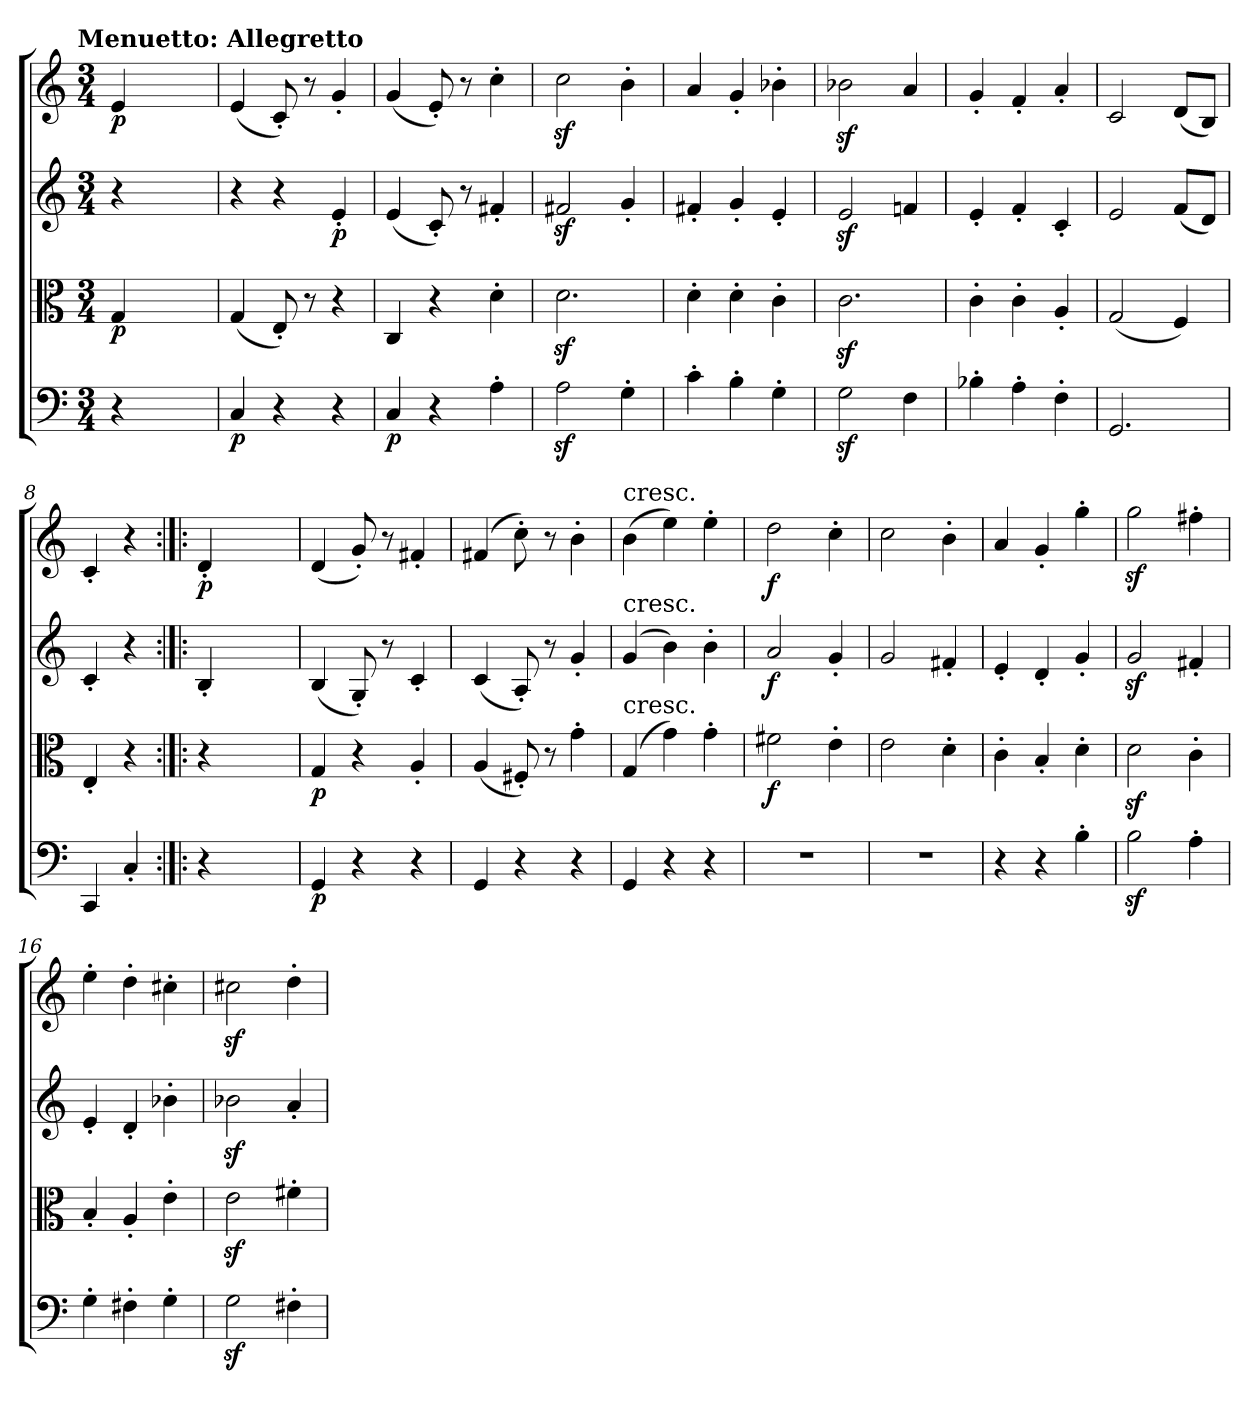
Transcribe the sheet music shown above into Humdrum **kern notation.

**kern	**dynam	**kern	**dynam	**kern	**dynam	**kern	**dynam
*part4	*part4	*part3	*part3	*part2	*part2	*part1	*part1
*staff4	*staff4	*staff3	*staff3	*staff2	*staff2	*staff1	*staff1
*clefF4	*	*clefC3	*	*clefG2	*	*clefG2	*
*k[]	*	*k[]	*	*k[]	*	*k[]	*
*C:	*	*C:	*	*C:	*	*C:	*
!!LO:TX:omd:t=Menuetto&colon; Allegretto
*M3/4	*	*M3/4	*	*M3/4	*	*M3/4	*
*MM108	*	*MM108	*	*MM108	*	*MM108	*
=	=	=	=	=	=	=	=
4r	.	4G/	p	4r	.	4e/	p
2ryy	.	2ryy	.	2ryy	.	2ryy	.
=1	=1	=1	=1	=1	=1	=1	=1
4C/	p	(4G/	.	4r	.	(4e/	.
4r	.	8E'/)	.	4r	.	8c'/)	.
.	.	8r	.	.	.	8r	.
4r	.	4r	.	4e'/	p	4g'/	.
=2	=2	=2	=2	=2	=2	=2	=2
4C/	p	4C/	.	(4e/	.	(4g/	.
4r	.	4r	.	8c'/)	.	8e'/)	.
.	.	.	.	8r	.	8r	.
4A'\	.	4d'\	.	4f#X'/	.	4cc'\	.
=3	=3	=3	=3	=3	=3	=3	=3
2Az\	.	2.dz\	.	2f#Xz/	.	2ccz\	.
4G'\	.	.	.	4g'/	.	4b'\	.
=4	=4	=4	=4	=4	=4	=4	=4
4c'\	.	4d'\	.	4f#X'/	.	4a/	.
4B'\	.	4d'\	.	4g'/	.	4g'/	.
4G'\	.	4c'\	.	4e'/	.	4b-X'\	.
=5	=5	=5	=5	=5	=5	=5	=5
2Gz\	.	2.cz\	.	2ez/	.	2b-Xz\	.
4F\	.	.	.	4fn/	.	4a/	.
=6	=6	=6	=6	=6	=6	=6	=6
4B-X'\	.	4c'\	.	4e'/	.	4g'/	.
4A'\	.	4c'\	.	4f'/	.	4f'/	.
4F'\	.	4A'/	.	4c'/	.	4a'/	.
=7	=7	=7	=7	=7	=7	=7	=7
2.GG/	.	(2G/	.	2e/	.	2c/	.
.	.	4F/)	.	(8f/L	.	(8d/L	.
.	.	.	.	8d/J)	.	8B/J)	.
=8	=8	=8	=8	=8	=8	=8	=8
4CC/	.	4E'/	.	4c'/	.	4c'/	.
4C'/	.	4r	.	4r	.	4r	.
=:|!|:	=:|!|:	=:|!|:	=:|!|:	=:|!|:	=:|!|:	=:|!|:	=:|!|:
4r	.	4r	.	4B'/	.	4d'/	p
2ryy	.	2ryy	.	2ryy	.	2ryy	.
=9	=9	=9	=9	=9	=9	=9	=9
4GG/	p	4G/	p	(4B/	.	(4d/	.
4r	.	4r	.	8G'/)	.	8g'/)	.
.	.	.	.	8r	.	8r	.
4r	.	4A'/	.	4c'/	.	4f#X'/	.
=10	=10	=10	=10	=10	=10	=10	=10
4GG/	.	(4A/	.	(4c/	.	(4f#X/	.
4r	.	8F#X'/)	.	8A'/)	.	8cc'\)	.
.	.	8r	.	8r	.	8r	.
4r	.	4g'\	.	4g'/	.	4b'\	.
=11	=11	=11	=11	=11	=11	=11	=11
!	!	!	!	!	!	!LO:TX:t=cresc.	!
!	!	!	!	!LO:TX:t=cresc.	!	!	!
!	!	!LO:TX:t=cresc.	!	!	!	!	!
4GG/	.	(4G/	.	(4g/	.	(4b\	.
4r	.	4g\)	.	4b\)	.	4ee\)	.
4r	.	4g'\	.	4b'\	.	4ee'\	.
=12	=12	=12	=12	=12	=12	=12	=12
2.r	.	2f#X\	f	2a/	f	2dd\	f
.	.	4e'\	.	4g'/	.	4cc'\	.
=13	=13	=13	=13	=13	=13	=13	=13
2.r	.	2e\	.	2g/	.	2cc\	.
.	.	4d'\	.	4f#X'/	.	4b'\	.
=14	=14	=14	=14	=14	=14	=14	=14
4r	.	4c'\	.	4e'/	.	4a/	.
4r	.	4B'/	.	4d'/	.	4g'/	.
4B'\	.	4d'\	.	4g'/	.	4gg'\	.
=15	=15	=15	=15	=15	=15	=15	=15
2Bz\	.	2dz\	.	2gz/	.	2ggz\	.
4A'\	.	4c'\	.	4f#X'/	.	4ff#X'\	.
=16	=16	=16	=16	=16	=16	=16	=16
4G'\	.	4B'/	.	4e'/	.	4ee'\	.
4F#X'\	.	4A'/	.	4d'/	.	4dd'\	.
4G'\	.	4e'\	.	4b-X'\	.	4cc#X'\	.
=17	=17	=17	=17	=17	=17	=17	=17
2Gz\	.	2ez\	.	2b-Xz\	.	2cc#Xz\	.
4F#X'\	.	4f#X'\	.	4a'/	.	4dd'\	.
=	=	=	=	=	=	=	=
*-	*-	*-	*-	*-	*-	*-	*-
